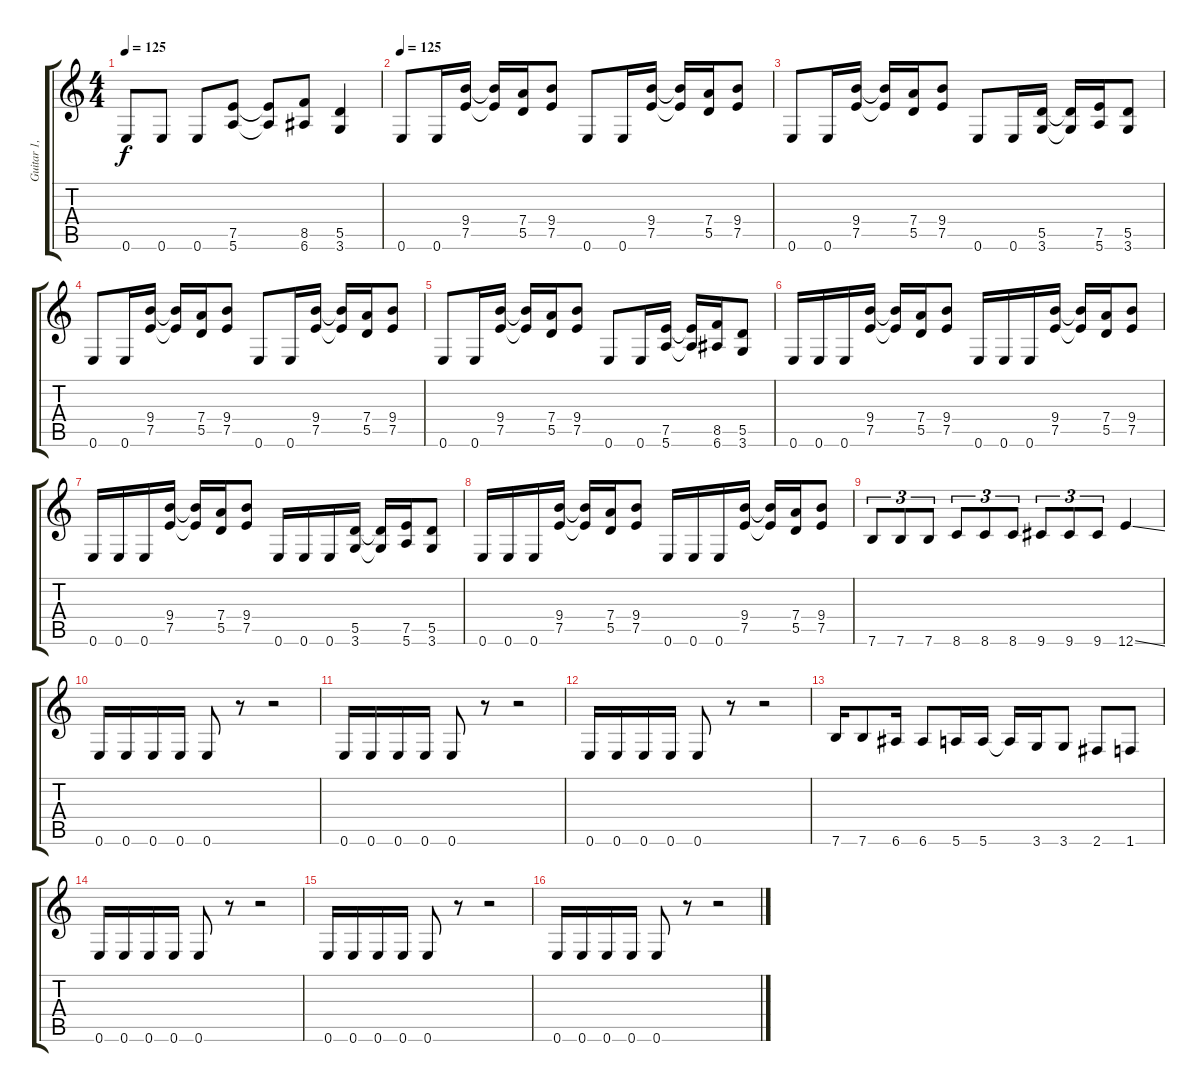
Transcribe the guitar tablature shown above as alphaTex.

\track ("Guitar 1, Dime" "Guitar 1, ") {instrument overdrivenguitar}
\staff {score tabs}
\tuning (E4 B3 G3 D3 A2 E2) {hide}
\ts (4 4)
\tempo 125
\clef g2
\ks c
0.6.8{dy f} 0.6.8 0.6.8 (7.5 5.6).8 (7.5{t} 5.6{t}).8 (8.5 6.6).8 (5.5 3.6).4 |
\tempo 125
0.6.8 0.6.16 (9.4 7.5).16 (9.4{t} 7.5{t}).16 (7.4 5.5).16 (9.4 7.5).8 0.6.8 0.6.16 (9.4 7.5).16 (9.4{t} 7.5{t}).16 (7.4 5.5).16 (9.4 7.5).8 |
0.6.8 0.6.16 (9.4 7.5).16 (9.4{t} 7.5{t}).16 (7.4 5.5).16 (9.4 7.5).8 0.6.8 0.6.16 (5.5 3.6).16 (5.5{t} 3.6{t}).16 (7.5 5.6).16 (5.5 3.6).8 |
0.6.8 0.6.16 (9.4 7.5).16 (9.4{t} 7.5{t}).16 (7.4 5.5).16 (9.4 7.5).8 0.6.8 0.6.16 (9.4 7.5).16 (9.4{t} 7.5{t}).16 (7.4 5.5).16 (9.4 7.5).8 |
0.6.8 0.6.16 (9.4 7.5).16 (9.4{t} 7.5{t}).16 (7.4 5.5).16 (9.4 7.5).8 0.6.8 0.6.16 (7.5 5.6).16 (7.5{t} 5.6{t}).16 (8.5 6.6).16 (5.5 3.6).8 |
0.6.16 0.6.16 0.6.16 (9.4 7.5).16 (9.4{t} 7.5{t}).16 (7.4 5.5).16 (9.4 7.5).8 0.6.16 0.6.16 0.6.16 (9.4 7.5).16 (9.4{t} 7.5{t}).16 (7.4 5.5).16 (9.4 7.5).8 |
0.6.16 0.6.16 0.6.16 (9.4 7.5).16 (9.4{t} 7.5{t}).16 (7.4 5.5).16 (9.4 7.5).8 0.6.16 0.6.16 0.6.16 (5.5 3.6).16 (5.5{t} 3.6{t}).16 (7.5 5.6).16 (5.5 3.6).8 |
0.6.16 0.6.16 0.6.16 (9.4 7.5).16 (9.4{t} 7.5{t}).16 (7.4 5.5).16 (9.4 7.5).8 0.6.16 0.6.16 0.6.16 (9.4 7.5).16 (9.4{t} 7.5{t}).16 (7.4 5.5).16 (9.4 7.5).8 |
7.6.8{tu (3 2)} 7.6.8{tu (3 2)} 7.6.8{tu (3 2)} 8.6.8{tu (3 2)} 8.6.8{tu (3 2)} 8.6.8{tu (3 2)} 9.6.8{tu (3 2)} 9.6.8{tu (3 2)} 9.6.8{tu (3 2)} 12.6{ss}.4 |
0.6.16 0.6.16 0.6.16 0.6.16 0.6.8 r.8 r.2 |
0.6.16 0.6.16 0.6.16 0.6.16 0.6.8 r.8 r.2 |
0.6.16 0.6.16 0.6.16 0.6.16 0.6.8 r.8 r.2 |
7.6.16 7.6.8 6.6.16 6.6.8 5.6.16 5.6.16 5.6{t}.16 3.6.16 3.6.8 2.6.8 1.6.8 |
0.6.16 0.6.16 0.6.16 0.6.16 0.6.8 r.8 r.2 |
0.6.16 0.6.16 0.6.16 0.6.16 0.6.8 r.8 r.2 |
0.6.16 0.6.16 0.6.16 0.6.16 0.6.8 r.8 r.2
